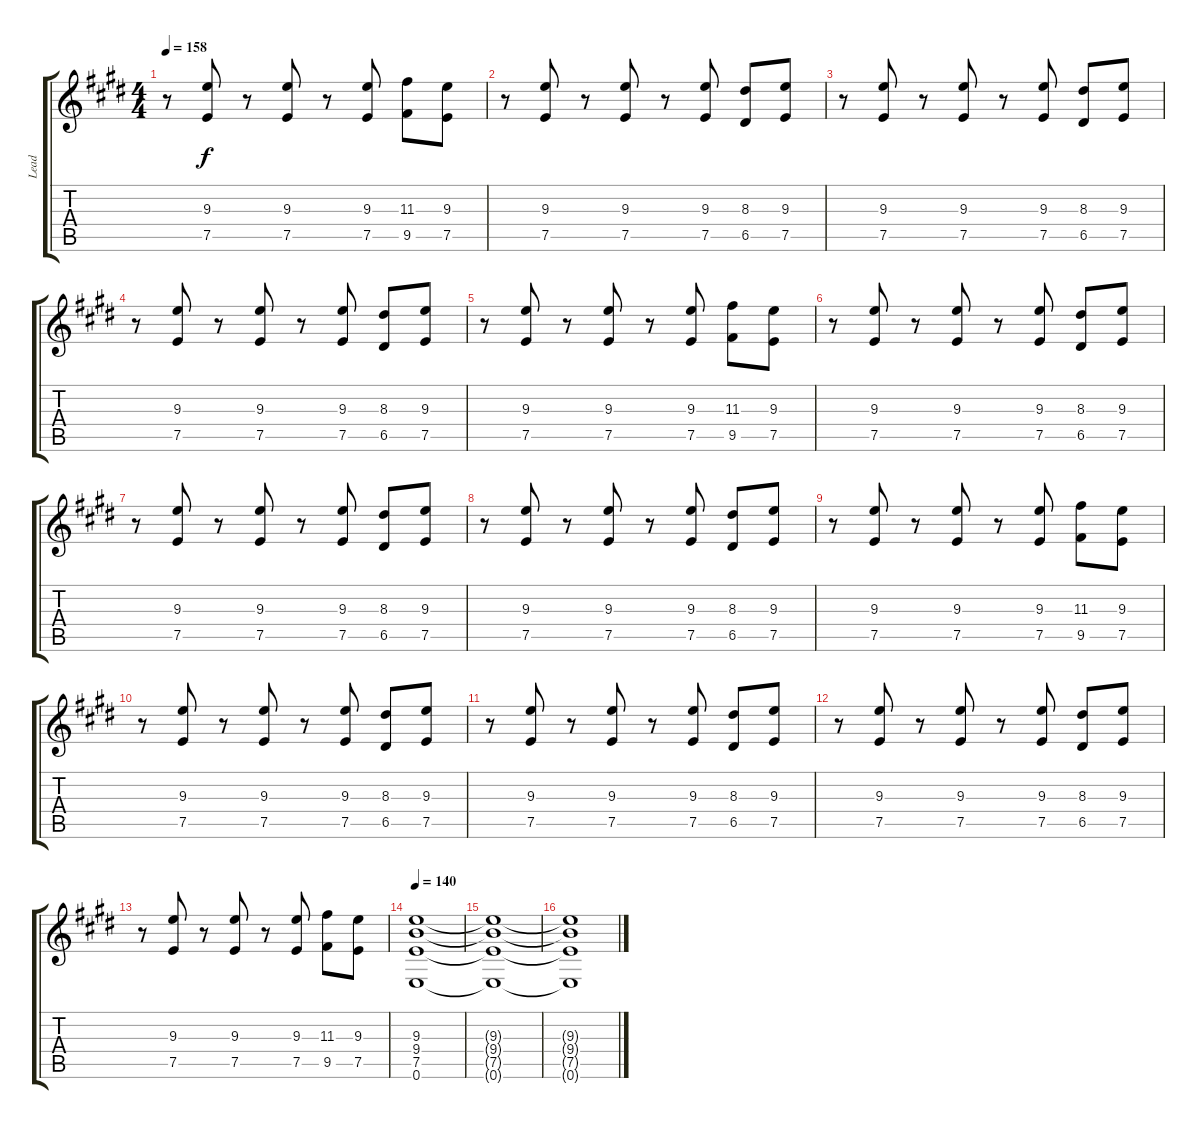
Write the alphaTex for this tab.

\track ("Lead" "Lead") {instrument overdrivenguitar}
\staff {score tabs}
\tuning (E4 B3 G3 D3 A2 E2) {hide}
\ts (4 4)
\tempo 158
\clef g2
\ks e
r.8{dy f} (9.3 7.5).8 r.8 (9.3 7.5).8 r.8 (9.3 7.5).8 (11.3 9.5).8 (9.3 7.5).8 |
r.8 (9.3 7.5).8 r.8 (9.3 7.5).8 r.8 (9.3 7.5).8 (8.3 6.5).8 (9.3 7.5).8 |
r.8 (9.3 7.5).8 r.8 (9.3 7.5).8 r.8 (9.3 7.5).8 (8.3 6.5).8 (9.3 7.5).8 |
r.8 (9.3 7.5).8 r.8 (9.3 7.5).8 r.8 (9.3 7.5).8 (8.3 6.5).8 (9.3 7.5).8 |
r.8 (9.3 7.5).8 r.8 (9.3 7.5).8 r.8 (9.3 7.5).8 (11.3 9.5).8 (9.3 7.5).8 |
r.8 (9.3 7.5).8 r.8 (9.3 7.5).8 r.8 (9.3 7.5).8 (8.3 6.5).8 (9.3 7.5).8 |
r.8 (9.3 7.5).8 r.8 (9.3 7.5).8 r.8 (9.3 7.5).8 (8.3 6.5).8 (9.3 7.5).8 |
r.8 (9.3 7.5).8 r.8 (9.3 7.5).8 r.8 (9.3 7.5).8 (8.3 6.5).8 (9.3 7.5).8 |
r.8 (9.3 7.5).8 r.8 (9.3 7.5).8 r.8 (9.3 7.5).8 (11.3 9.5).8 (9.3 7.5).8 |
r.8 (9.3 7.5).8 r.8 (9.3 7.5).8 r.8 (9.3 7.5).8 (8.3 6.5).8 (9.3 7.5).8 |
r.8 (9.3 7.5).8 r.8 (9.3 7.5).8 r.8 (9.3 7.5).8 (8.3 6.5).8 (9.3 7.5).8 |
r.8 (9.3 7.5).8 r.8 (9.3 7.5).8 r.8 (9.3 7.5).8 (8.3 6.5).8 (9.3 7.5).8 |
r.8 (9.3 7.5).8 r.8 (9.3 7.5).8 r.8 (9.3 7.5).8 (11.3 9.5).8 (9.3 7.5).8 |
\tempo 140
(9.3 9.4 7.5 0.6).1 |
(9.3{t} 9.4{t} 7.5{t} 0.6{t}).1 |
(9.3{t} 9.4{t} 7.5{t} 0.6{t}).1
